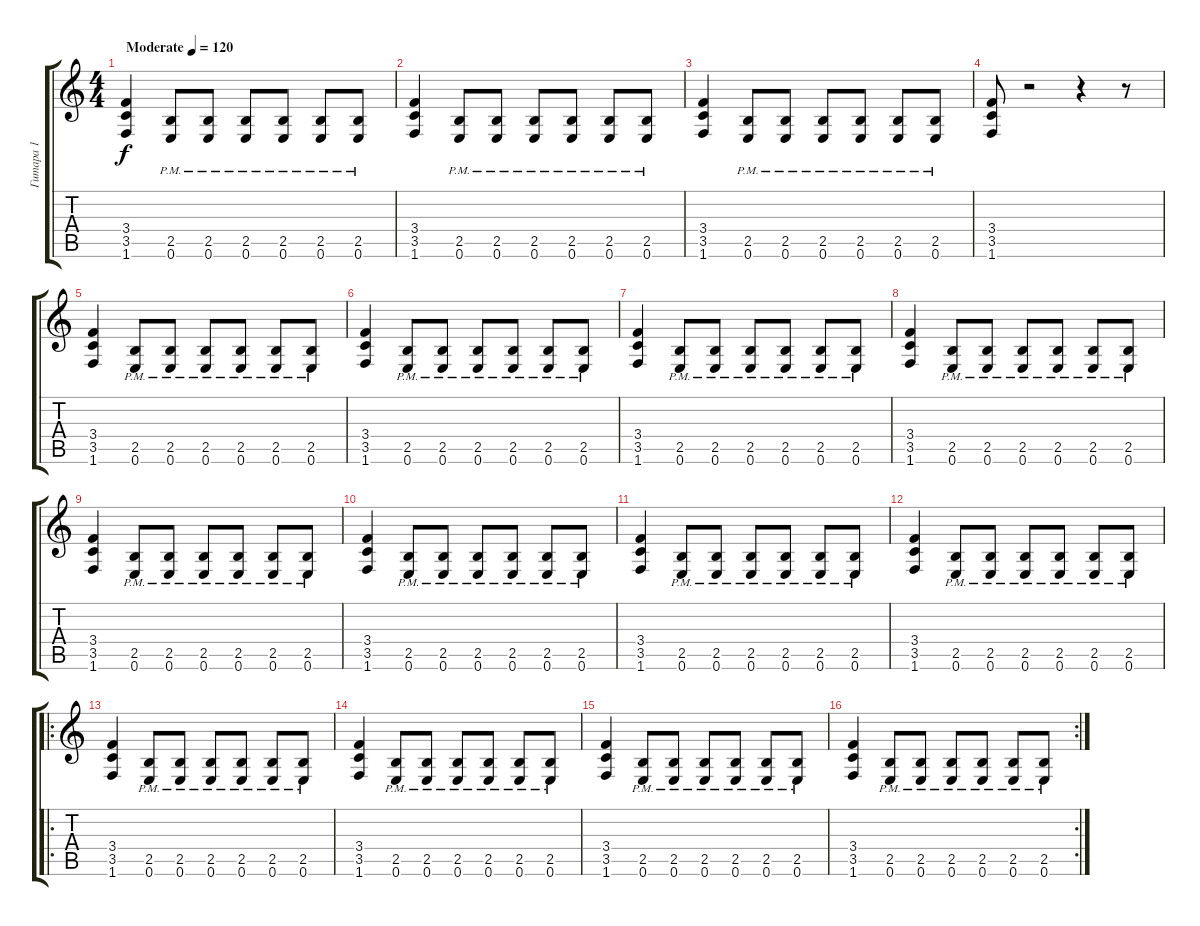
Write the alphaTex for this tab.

\track ("Гитара 1" "Гитара 1") {instrument distortionguitar}
\staff {score tabs}
\tuning (E4 B3 G3 D3 A2 E2) {hide}
\ts (4 4)
\tempo (120 "Moderate")
\clef g2
\ks c
(3.4 3.5 1.6).4{dy f instrument distortionguitar} (2.5{pm} 0.6{pm}).8 (2.5{pm} 0.6{pm}).8 (2.5{pm} 0.6{pm}).8 (2.5{pm} 0.6{pm}).8 (2.5{pm} 0.6{pm}).8 (2.5{pm} 0.6{pm}).8 |
(3.4 3.5 1.6).4 (2.5{pm} 0.6{pm}).8 (2.5{pm} 0.6{pm}).8 (2.5{pm} 0.6{pm}).8 (2.5{pm} 0.6{pm}).8 (2.5{pm} 0.6{pm}).8 (2.5{pm} 0.6{pm}).8 |
(3.4 3.5 1.6).4 (2.5{pm} 0.6{pm}).8 (2.5{pm} 0.6{pm}).8 (2.5{pm} 0.6{pm}).8 (2.5{pm} 0.6{pm}).8 (2.5{pm} 0.6{pm}).8 (2.5{pm} 0.6{pm}).8 |
(3.4 3.5 1.6).8 r.2 r.4 r.8 |
(3.4 3.5 1.6).4 (2.5{pm} 0.6{pm}).8 (2.5{pm} 0.6{pm}).8 (2.5{pm} 0.6{pm}).8 (2.5{pm} 0.6{pm}).8 (2.5{pm} 0.6{pm}).8 (2.5{pm} 0.6{pm}).8 |
(3.4 3.5 1.6).4 (2.5{pm} 0.6{pm}).8 (2.5{pm} 0.6{pm}).8 (2.5{pm} 0.6{pm}).8 (2.5{pm} 0.6{pm}).8 (2.5{pm} 0.6{pm}).8 (2.5{pm} 0.6{pm}).8 |
(3.4 3.5 1.6).4 (2.5{pm} 0.6{pm}).8 (2.5{pm} 0.6{pm}).8 (2.5{pm} 0.6{pm}).8 (2.5{pm} 0.6{pm}).8 (2.5{pm} 0.6{pm}).8 (2.5{pm} 0.6{pm}).8 |
(3.4 3.5 1.6).4 (2.5{pm} 0.6{pm}).8 (2.5{pm} 0.6{pm}).8 (2.5{pm} 0.6{pm}).8 (2.5{pm} 0.6{pm}).8 (2.5{pm} 0.6{pm}).8 (2.5{pm} 0.6{pm}).8 |
(3.4 3.5 1.6).4 (2.5{pm} 0.6{pm}).8 (2.5{pm} 0.6{pm}).8 (2.5{pm} 0.6{pm}).8 (2.5{pm} 0.6{pm}).8 (2.5{pm} 0.6{pm}).8 (2.5{pm} 0.6{pm}).8 |
(3.4 3.5 1.6).4 (2.5{pm} 0.6{pm}).8 (2.5{pm} 0.6{pm}).8 (2.5{pm} 0.6{pm}).8 (2.5{pm} 0.6{pm}).8 (2.5{pm} 0.6{pm}).8 (2.5{pm} 0.6{pm}).8 |
(3.4 3.5 1.6).4 (2.5{pm} 0.6{pm}).8 (2.5{pm} 0.6{pm}).8 (2.5{pm} 0.6{pm}).8 (2.5{pm} 0.6{pm}).8 (2.5{pm} 0.6{pm}).8 (2.5{pm} 0.6{pm}).8 |
(3.4 3.5 1.6).4 (2.5{pm} 0.6{pm}).8 (2.5{pm} 0.6{pm}).8 (2.5{pm} 0.6{pm}).8 (2.5{pm} 0.6{pm}).8 (2.5{pm} 0.6{pm}).8 (2.5{pm} 0.6{pm}).8 |
\ro
(3.4 3.5 1.6).4 (2.5{pm} 0.6{pm}).8 (2.5{pm} 0.6{pm}).8 (2.5{pm} 0.6{pm}).8 (2.5{pm} 0.6{pm}).8 (2.5{pm} 0.6{pm}).8 (2.5{pm} 0.6{pm}).8 |
(3.4 3.5 1.6).4 (2.5{pm} 0.6{pm}).8 (2.5{pm} 0.6{pm}).8 (2.5{pm} 0.6{pm}).8 (2.5{pm} 0.6{pm}).8 (2.5{pm} 0.6{pm}).8 (2.5{pm} 0.6{pm}).8 |
(3.4 3.5 1.6).4 (2.5{pm} 0.6{pm}).8 (2.5{pm} 0.6{pm}).8 (2.5{pm} 0.6{pm}).8 (2.5{pm} 0.6{pm}).8 (2.5{pm} 0.6{pm}).8 (2.5{pm} 0.6{pm}).8 |
\rc 2
(3.4 3.5 1.6).4 (2.5{pm} 0.6{pm}).8 (2.5{pm} 0.6{pm}).8 (2.5{pm} 0.6{pm}).8 (2.5{pm} 0.6{pm}).8 (2.5{pm} 0.6{pm}).8 (2.5{pm} 0.6{pm}).8
